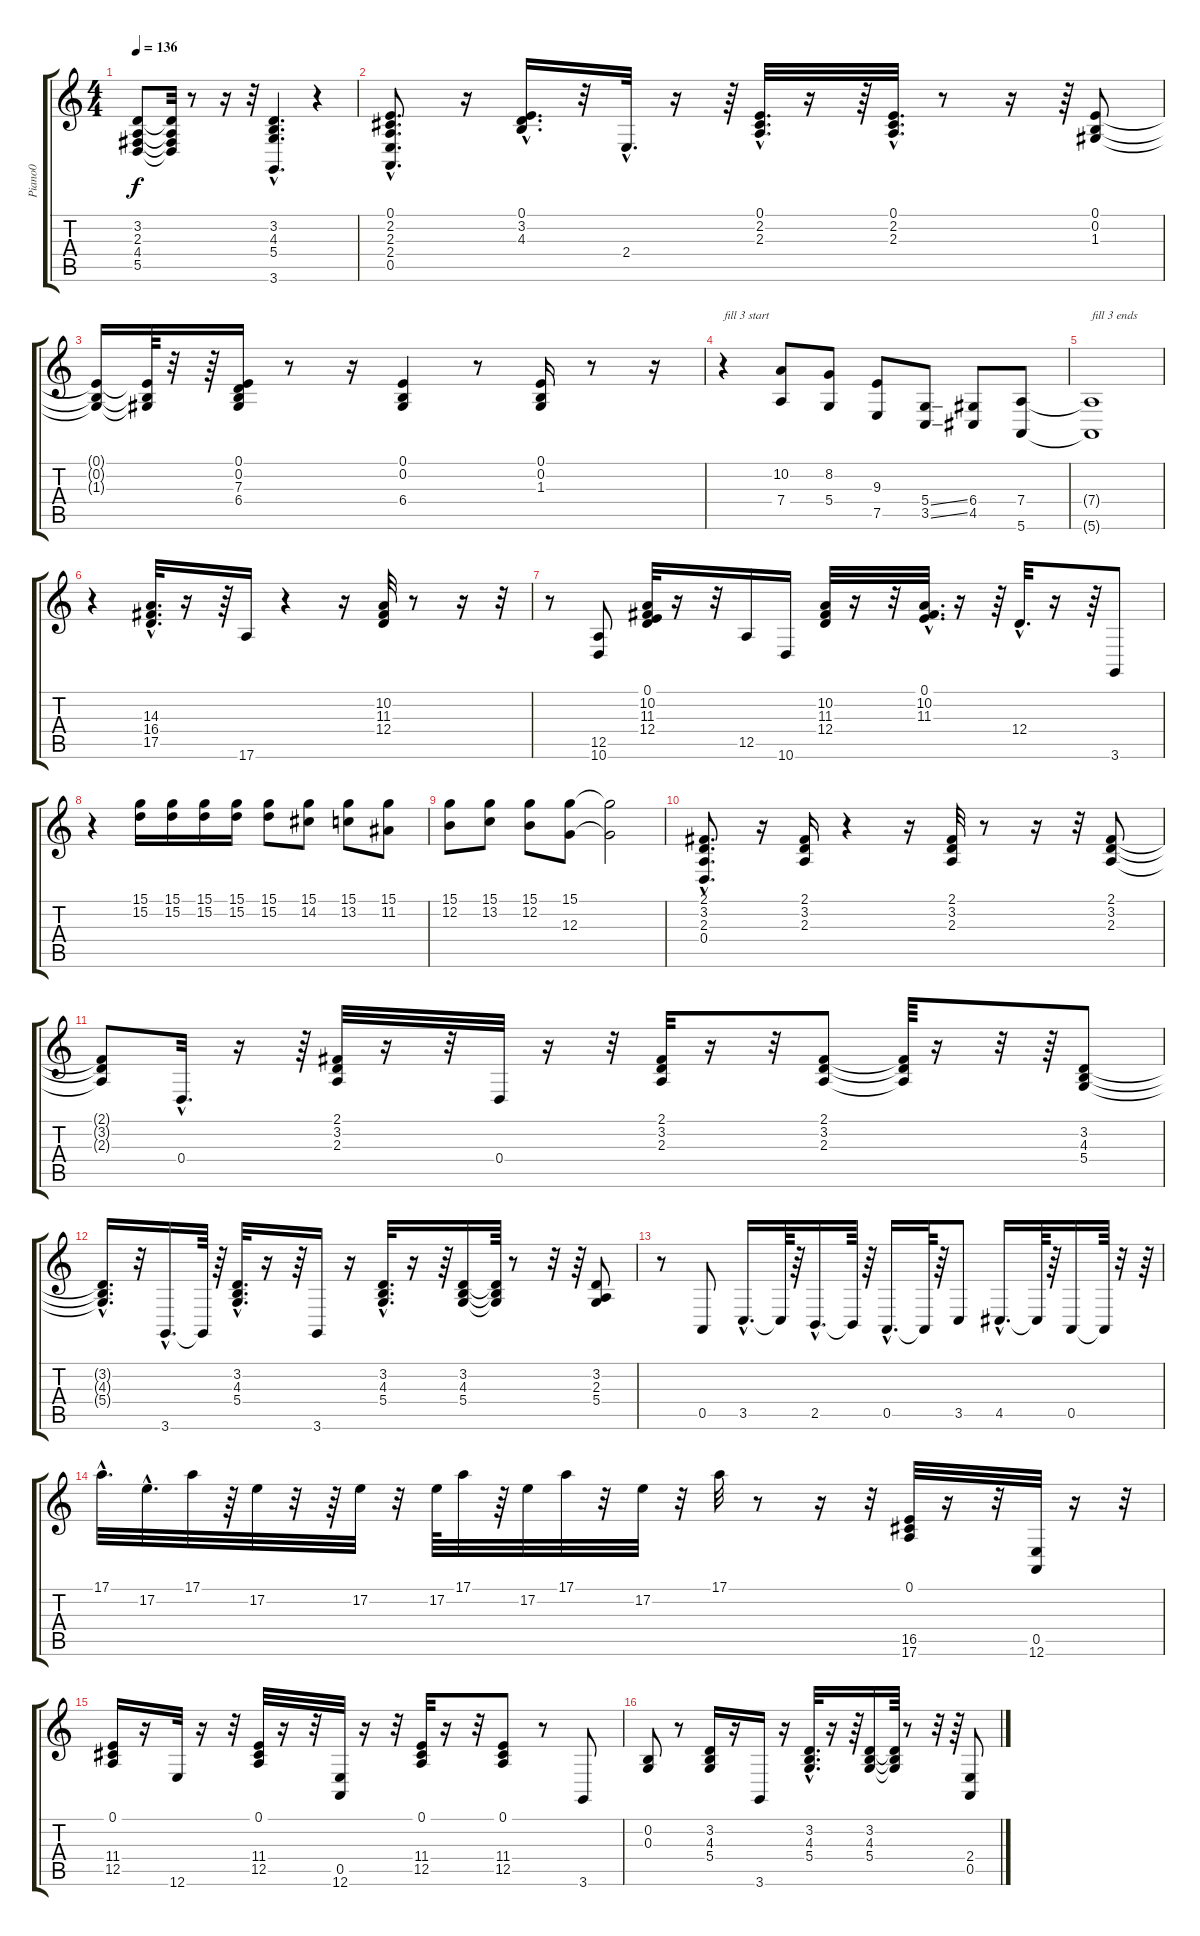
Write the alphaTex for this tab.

\track ("Piano0" "Piano0") {instrument acousticgrandpiano}
\staff {score tabs}
\tuning (E4 B3 G3 D3 A2 E2) {hide}
\ts (4 4)
\tempo 136
\clef g2
\ks c
(3.2{t} 2.3{t} 4.4{t} 5.5{t}).8{dy f} (3.2{t} 2.3{t} 4.4{t} 5.5{t}).32 r.8 r.16 r.32 (3.2{hac} 4.3{hac} 5.4{hac} 3.6{hac}).4{d} r.4 |
(0.1{hac} 2.2{hac} 2.3{hac} 2.4{hac} 0.5{hac}).8{d} r.16 (0.1{hac} 3.2{hac} 4.3{hac}).16{d} r.32 2.4{hac}.32{d} r.16 r.64 (0.1{hac} 2.2{hac} 2.3{hac}).32{d} r.16 r.64 (0.1{hac} 2.2{hac} 2.3{hac}).32{d} r.8 r.16 r.64 (0.1 0.2 1.3).8 |
(0.1{t} 0.2{t} 1.3{t}).16 (0.1{t} 0.2{t} 1.3{t}).64 r.32 r.64 (0.1 0.2 7.3 6.4).16 r.8 r.16 (0.1 0.2 6.4).4 r.8 (0.1 0.2 1.3).16 r.8 r.16 |
r.4{txt "fill 3 start"} (10.2 7.4).8 (8.2 5.4).8 (9.3 7.5).8 (5.4{ss} 3.5{ss}).8 (6.4 4.5).8 (7.4 5.6).8 |
(7.4{t} 5.6{t}).1{txt "fill 3 ends"} |
r.4 (14.3{hac} 16.4{hac} 17.5{hac}).32{d} r.16 r.64 17.6.16 r.4 r.16 (10.2 11.3 12.4).32 r.8 r.16 r.32 |
r.8 (12.5 10.6).8 (0.1 10.2 11.3 12.4).32 r.16 r.32 12.5.16 10.6.16 (10.2 11.3 12.4).32 r.16 r.32 (0.1{hac} 10.2{hac} 11.3{hac}).32{d} r.16 r.64 12.4{hac}.32{d} r.16 r.64 3.6.8 |
r.4 (15.1 15.2).16 (15.1 15.2).16 (15.1 15.2).16 (15.1 15.2).16 (15.1 15.2).8 (15.1 14.2).8 (15.1 13.2).8 (15.1 11.2).8 |
(15.1 12.2).8 (15.1 13.2).8 (15.1 12.2).8 (15.1 12.3).8 (15.1{t} 12.3{t}).2 |
(2.1{hac} 3.2{hac} 2.3{hac} 0.4{hac}).8{d} r.16 (2.1 3.2 2.3).16 r.4 r.16 (2.1 3.2 2.3).32 r.8 r.16 r.32 (2.1 3.2 2.3).8 |
(2.1{t} 3.2{t} 2.3{t}).8 0.4{hac}.32{d} r.16 r.64 (2.1 3.2 2.3).32 r.16 r.32 0.4.32 r.16 r.32 (2.1 3.2 2.3).32 r.16 r.32 (2.1 3.2 2.3).8 (2.1{t} 3.2{t} 2.3{t}).64 r.16 r.32 r.64 (3.2 4.3 5.4).8 |
(3.2{hac t} 4.3{hac t} 5.4{hac t}).16{d} r.32 3.6{hac}.16{d} 3.6{t}.64 r.64 (3.2{hac} 4.3{hac} 5.4{hac}).32{d} r.16 r.64 3.6.16 r.16 (3.2{hac} 4.3{hac} 5.4{hac}).32{d} r.16 r.64 (3.2 4.3 5.4).16 (3.2{t} 4.3{t} 5.4{t}).64 r.8 r.32 r.64 (3.2 2.3 5.4).8 |
r.8 0.5.8 3.5{hac}.16{d} 3.5{t}.64 r.64 2.5{hac}.16{d} 2.5{t}.64 r.64 0.5{hac}.16{d} 0.5{t}.64 r.64 3.5.8 4.5{hac}.16{d} 4.5{t}.64 r.64 0.5.16 0.5{t}.64 r.32 r.64 |
17.1{hac}.32{d} 17.2{hac}.32{d} 17.1.32 r.64 17.2.32 r.32 r.64 17.2.32 r.32 17.2.64 17.1.32 r.64 17.2.32 17.1.32 r.32 17.2.32 r.32 17.1.32 r.8 r.16 r.32 (0.1 16.5 17.6).32 r.16 r.32 (0.5 12.6).32 r.16 r.32 |
(0.1 11.4 12.5).16 r.16 12.6.32 r.16 r.32 (0.1 11.4 12.5).32 r.16 r.32 (0.5 12.6).32 r.16 r.32 (0.1 11.4 12.5).32 r.16 r.32 (0.1 11.4 12.5).8 r.8 3.6.8 |
(0.2 0.3).8 r.8 (3.2 4.3 5.4).16 r.16 3.6.16 r.16 (3.2{hac} 4.3{hac} 5.4{hac}).32{d} r.16 r.64 (3.2 4.3 5.4).16 (3.2{t} 4.3{t} 5.4{t}).64 r.8 r.32 r.64 (2.4 0.5).8
